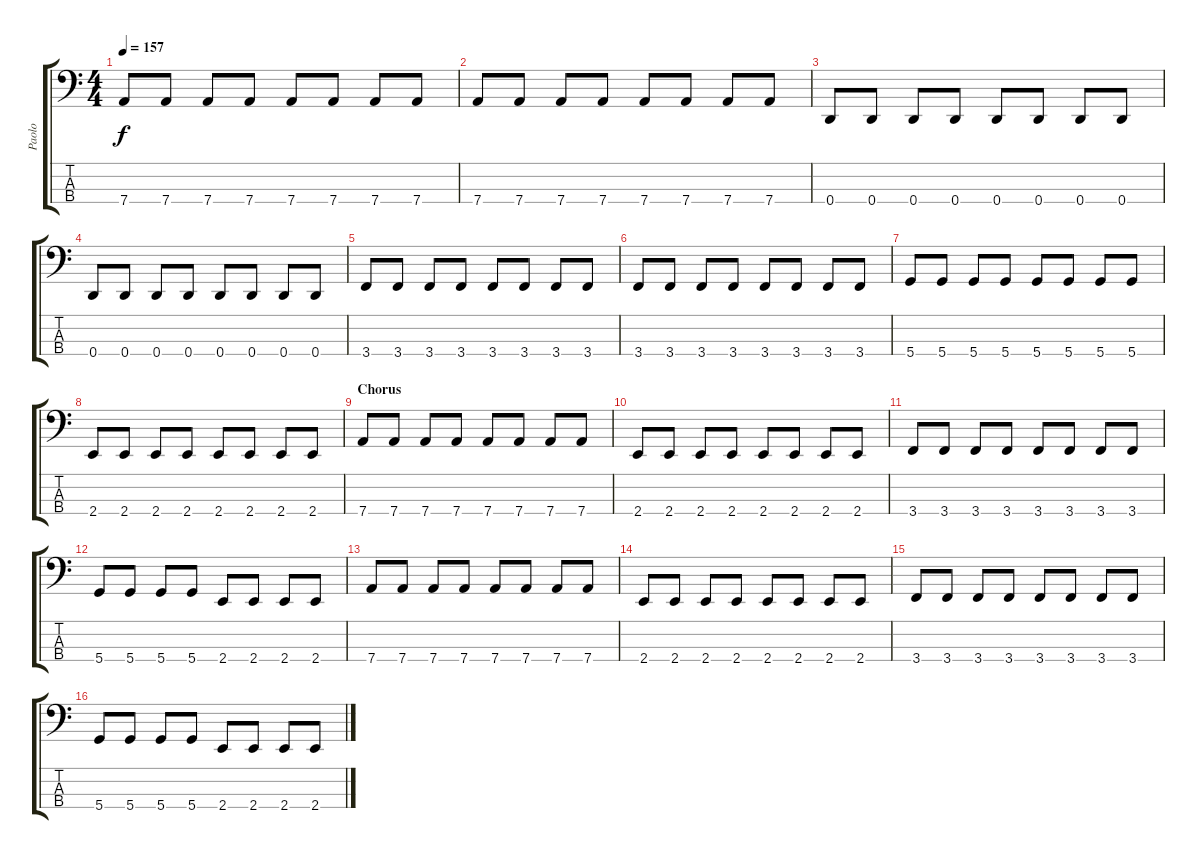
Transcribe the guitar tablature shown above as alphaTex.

\track ("Paolo" "Paolo") {instrument electricbasspick}
\staff {score tabs}
\tuning (G2 D2 A1 D1) {hide}
\ts (4 4)
\tempo 157
\clef f4
\ks c
7.4.8{dy f} 7.4.8 7.4.8 7.4.8 7.4.8 7.4.8 7.4.8 7.4.8 |
7.4.8 7.4.8 7.4.8 7.4.8 7.4.8 7.4.8 7.4.8 7.4.8 |
0.4.8 0.4.8 0.4.8 0.4.8 0.4.8 0.4.8 0.4.8 0.4.8 |
0.4.8 0.4.8 0.4.8 0.4.8 0.4.8 0.4.8 0.4.8 0.4.8 |
3.4.8 3.4.8 3.4.8 3.4.8 3.4.8 3.4.8 3.4.8 3.4.8 |
3.4.8 3.4.8 3.4.8 3.4.8 3.4.8 3.4.8 3.4.8 3.4.8 |
5.4.8 5.4.8 5.4.8 5.4.8 5.4.8 5.4.8 5.4.8 5.4.8 |
2.4.8 2.4.8 2.4.8 2.4.8 2.4.8 2.4.8 2.4.8 2.4.8 |
\section ("" "Chorus")
7.4.8 7.4.8 7.4.8 7.4.8 7.4.8 7.4.8 7.4.8 7.4.8 |
2.4.8 2.4.8 2.4.8 2.4.8 2.4.8 2.4.8 2.4.8 2.4.8 |
3.4.8 3.4.8 3.4.8 3.4.8 3.4.8 3.4.8 3.4.8 3.4.8 |
5.4.8 5.4.8 5.4.8 5.4.8 2.4.8 2.4.8 2.4.8 2.4.8 |
7.4.8 7.4.8 7.4.8 7.4.8 7.4.8 7.4.8 7.4.8 7.4.8 |
2.4.8 2.4.8 2.4.8 2.4.8 2.4.8 2.4.8 2.4.8 2.4.8 |
3.4.8 3.4.8 3.4.8 3.4.8 3.4.8 3.4.8 3.4.8 3.4.8 |
5.4.8 5.4.8 5.4.8 5.4.8 2.4.8 2.4.8 2.4.8 2.4.8
